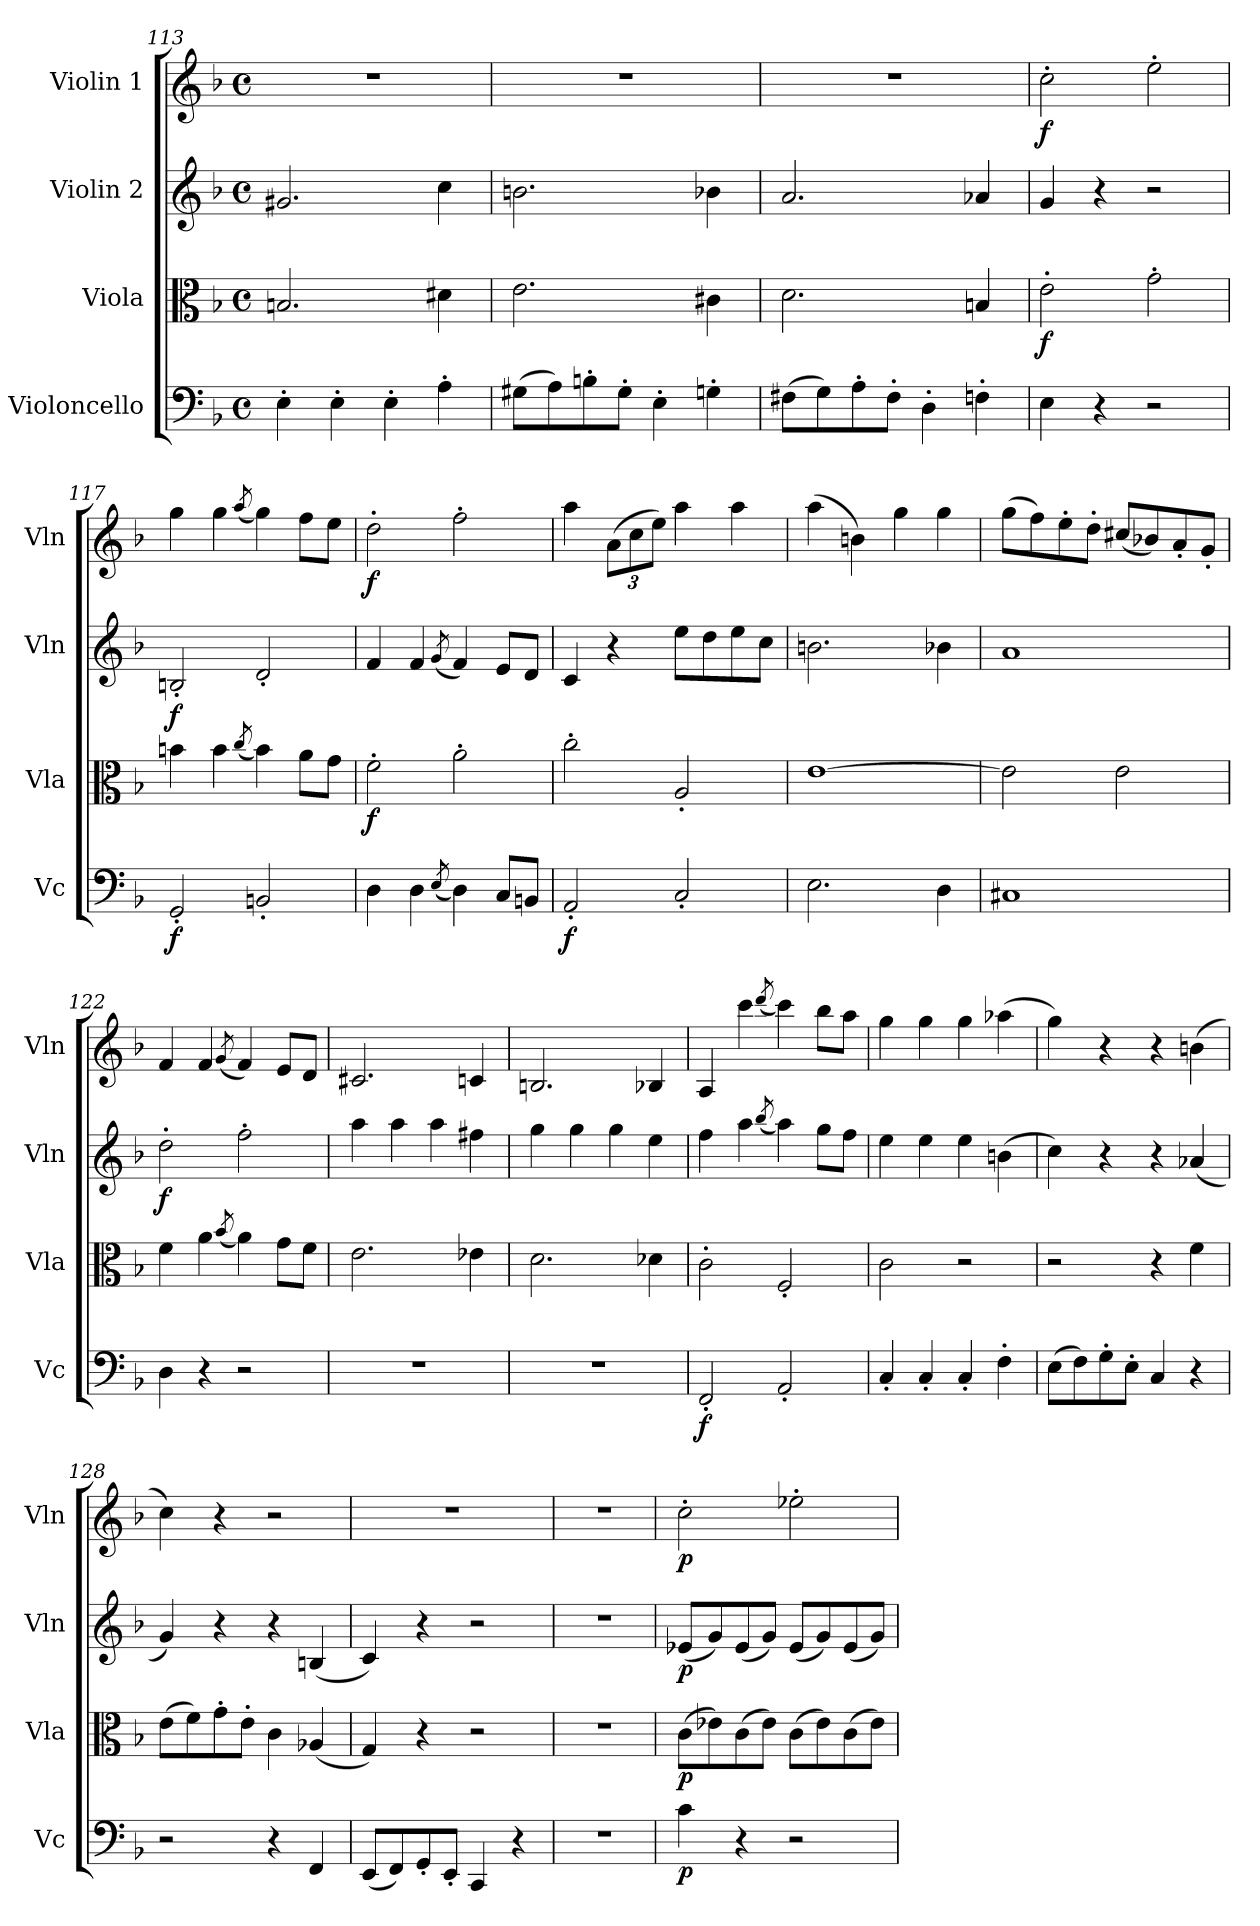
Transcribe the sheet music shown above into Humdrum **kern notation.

**kern	**dynam	**kern	**dynam	**kern	**dynam	**kern	**dynam
*part4	*part4	*part3	*part3	*part2	*part2	*part1	*part1
*staff4	*staff4	*staff3	*staff3	*staff2	*staff2	*staff1	*staff1
*I"Violoncello	*	*I"Viola	*	*I"Violin 2	*	*I"Violin 1	*
*I'Vc	*	*I'Vla	*	*I'Vln	*	*I'Vln	*
*clefF4	*	*clefC3	*	*clefG2	*	*clefG2	*
*k[b-]	*	*k[b-]	*	*k[b-]	*	*k[b-]	*
*M4/4	*	*M4/4	*	*M4/4	*	*M4/4	*
*met(c)	*	*met(c)	*	*met(c)	*	*met(c)	*
=113	=113	=113	=113	=113	=113	=113	=113
4E'\	.	2.Bn/	.	2.g#X/	.	1r	.
4E'\	.	.	.	.	.	.	.
4E'\	.	.	.	.	.	.	.
4A'\	.	4d#X\	.	4cc\	.	.	.
=114	=114	=114	=114	=114	=114	=114	=114
(8G#X\L	.	2.e\	.	2.bn\	.	1r	.
8A\)	.	.	.	.	.	.	.
8Bn'\	.	.	.	.	.	.	.
8G#'\J	.	.	.	.	.	.	.
4E'\	.	.	.	.	.	.	.
4Gn'\	.	4c#X\	.	4b-X\	.	.	.
=115	=115	=115	=115	=115	=115	=115	=115
(8F#X\L	.	2.d\	.	2.a/	.	1r	.
8G\)	.	.	.	.	.	.	.
8A'\	.	.	.	.	.	.	.
8F#'\J	.	.	.	.	.	.	.
4D'\	.	.	.	.	.	.	.
4Fn'\	.	4Bn/	.	4a-X/	.	.	.
=116	=116	=116	=116	=116	=116	=116	=116
!	!	!	!LO:DY:b	!	!	!	!LO:DY:b
4E\	.	2e'\	f	4g/	.	2cc'\	f
4r	.	.	.	4r	.	.	.
2r	.	2g'\	.	2r	.	2ee'\	.
!!LO:LB:g=z
=117	=117	=117	=117	=117	=117	=117	=117
!	!LO:DY:b	!	!	!	!LO:DY:b	!	!
2GG'/	f	4bn\	.	2Bn'/	f	4gg\	.
.	.	4b\	.	.	.	4gg\	.
.	.	(8qcc/	.	.	.	(8qaa/	.
2BBn'/	.	4b\)	.	2d'/	.	4gg\)	.
.	.	8a\L	.	.	.	8ff\L	.
.	.	8g\J	.	.	.	8ee\J	.
=118	=118	=118	=118	=118	=118	=118	=118
!	!	!	!LO:DY:b	!	!	!	!LO:DY:b
4D\	.	2f'\	f	4f/	.	2dd'\	f
4D\	.	.	.	4f/	.	.	.
(8qE/	.	.	.	(8qg/	.	.	.
4D\)	.	2a'\	.	4f/)	.	2ff'\	.
8C/L	.	.	.	8e/L	.	.	.
8BBn/J	.	.	.	8d/J	.	.	.
=119	=119	=119	=119	=119	=119	=119	=119
!	!LO:DY:b	!	!	!	!	!	!
2AA'/	f	2cc'\	.	4c/	.	4aa\	.
*	*	*	*	*	*	*Xbrackettup	*
.	.	.	.	4r	.	(12a\L	.
.	.	.	.	.	.	12cc\	.
.	.	.	.	.	.	12ee\J)	.
2C'/	.	2A'/	.	8ee\L	.	4aa\	.
.	.	.	.	8dd\	.	.	.
.	.	.	.	8ee\	.	4aa\	.
.	.	.	.	8cc\J	.	.	.
=120	=120	=120	=120	=120	=120	=120	=120
2.E\	.	[1e	.	2.bn\	.	(4aa\	.
.	.	.	.	.	.	4bn\)	.
.	.	.	.	.	.	4gg\	.
4D\	.	.	.	4b-X\	.	4gg\	.
=121	=121	=121	=121	=121	=121	=121	=121
1C#X	.	2e\]	.	1a	.	(8gg\L	.
.	.	.	.	.	.	8ff\)	.
.	.	.	.	.	.	8ee'\	.
.	.	.	.	.	.	8dd'\J	.
.	.	2e\	.	.	.	(8cc#X/L	.
.	.	.	.	.	.	8b-X/)	.
.	.	.	.	.	.	8a'/	.
.	.	.	.	.	.	8g'/J	.
=122	=122	=122	=122	=122	=122	=122	=122
!	!	!	!	!	!LO:DY:b	!	!
4D\	.	4f\	.	2dd'\	f	4f/	.
4r	.	4a\	.	.	.	4f/	.
.	.	(8qb-/	.	.	.	(8qg/	.
2r	.	4a\)	.	2ff'\	.	4f/)	.
.	.	8g\L	.	.	.	8e/L	.
.	.	8f\J	.	.	.	8d/J	.
!!LO:LB:g=z
=123	=123	=123	=123	=123	=123	=123	=123
1r	.	2.e\	.	4aa\	.	2.c#X/	.
.	.	.	.	4aa\	.	.	.
.	.	.	.	4aa\	.	.	.
.	.	4e-X\	.	4ff#X\	.	4cn/	.
=124	=124	=124	=124	=124	=124	=124	=124
1r	.	2.d\	.	4gg\	.	2.Bn/	.
.	.	.	.	4gg\	.	.	.
.	.	.	.	4gg\	.	.	.
.	.	4d-X\	.	4ee\	.	4B-X/	.
=125	=125	=125	=125	=125	=125	=125	=125
!	!LO:DY:b	!	!	!	!	!	!
2FF'/	f	2c'\	.	4ff\	.	4A/	.
.	.	.	.	4aa\	.	4ccc\	.
.	.	.	.	(8qbb-/	.	(8qddd/	.
2AA'/	.	2F'/	.	4aa\)	.	4ccc\)	.
.	.	.	.	8gg\L	.	8bb-\L	.
.	.	.	.	8ff\J	.	8aa\J	.
=126	=126	=126	=126	=126	=126	=126	=126
4C'/	.	2c\	.	4ee\	.	4gg\	.
4C'/	.	.	.	4ee\	.	4gg\	.
4C'/	.	2r	.	4ee\	.	4gg\	.
4F'\	.	.	.	(4bn\	.	(4aa-X\	.
=127	=127	=127	=127	=127	=127	=127	=127
(8E\L	.	2r	.	4cc\)	.	4gg\)	.
8F\)	.	.	.	.	.	.	.
8G'\	.	.	.	4r	.	4r	.
8E'\J	.	.	.	.	.	.	.
4C/	.	4r	.	4r	.	4r	.
4r	.	4f\	.	(4a-X/	.	(4bn\	.
=128	=128	=128	=128	=128	=128	=128	=128
2r	.	(8e\L	.	4g/)	.	4cc\)	.
.	.	8f\)	.	.	.	.	.
.	.	8g'\	.	4r	.	4r	.
.	.	8e'\J	.	.	.	.	.
4r	.	4c\	.	4r	.	2r	.
4FF/	.	(4A-X/	.	(4Bn/	.	.	.
=129	=129	=129	=129	=129	=129	=129	=129
(8EE/L	.	4G/)	.	4c/)	.	1r	.
8FF/)	.	.	.	.	.	.	.
8GG'/	.	4r	.	4r	.	.	.
8EE'/J	.	.	.	.	.	.	.
4CC/	.	2r	.	2r	.	.	.
4r	.	.	.	.	.	.	.
=130	=130	=130	=130	=130	=130	=130	=130
1r	.	1r	.	1r	.	1r	.
!!LO:LB:g=z
=131	=131	=131	=131	=131	=131	=131	=131
!	!LO:DY:b	!	!LO:DY:b	!	!LO:DY:b	!	!LO:DY:b
4c\	p	(8c\L	p	(8e-X/L	p	2cc'\	p
.	.	8e-X\)	.	8g/)	.	.	.
4r	.	(8c\	.	(8e-/	.	.	.
.	.	8e-\J)	.	8g/J)	.	.	.
2r	.	(8c\L	.	(8e-/L	.	2ee-X'\	.
.	.	8e-\)	.	8g/)	.	.	.
.	.	(8c\	.	(8e-/	.	.	.
.	.	8e-\J)	.	8g/J)	.	.	.
=	=	=	=	=	=	=	=
*-	*-	*-	*-	*-	*-	*-	*-
